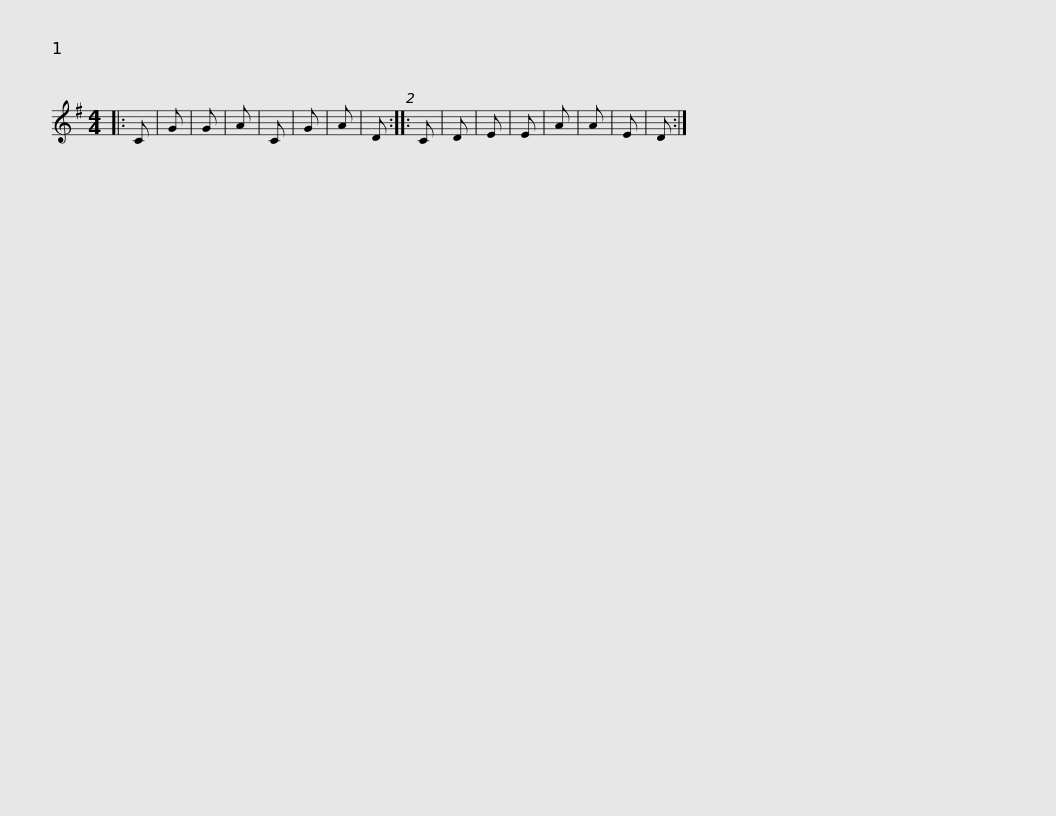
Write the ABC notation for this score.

X:1
L:1/8
M:4/4
I:linebreak $
K:G
V:1 treble
V:1
|: C | G | G | A | C | %5
 G | A | D :: C | D | %10
 E | E | A | A | E | %15
 D :| %16
